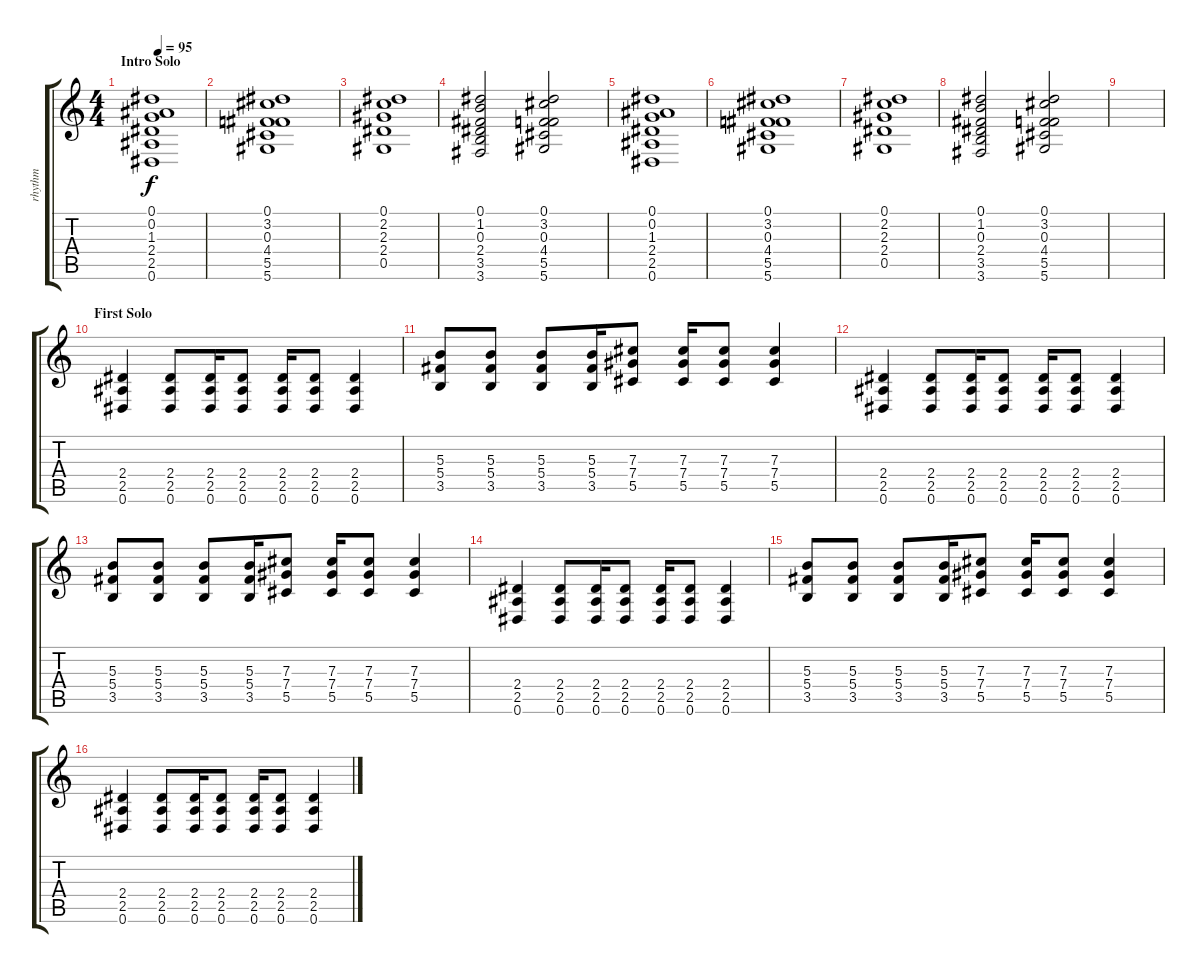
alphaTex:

\track ("rhythm" "rhythm") {instrument overdrivenguitar}
\staff {score tabs}
\tuning (Eb4 Bb3 Gb3 Db3 Ab2 Eb2) {hide}
\ts (4 4)
\section ("" "Intro Solo")
\tempo 95
\clef g2
\ks c
(0.1 0.2 1.3 2.4 2.5 0.6).1{dy f instrument overdrivenguitar} |
(0.1 3.2 0.3 4.4 5.5 5.6).1 |
(0.1 2.2 2.3 2.4 0.5).1 |
(0.1 1.2 0.3 2.4 3.5 3.6).2 (0.1 3.2 0.3 4.4 5.5 5.6).2 |
(0.1 0.2 1.3 2.4 2.5 0.6).1 |
(0.1 3.2 0.3 4.4 5.5 5.6).1 |
(0.1 2.2 2.3 2.4 0.5).1 |
(0.1 1.2 0.3 2.4 3.5 3.6).2 (0.1 3.2 0.3 4.4 5.5 5.6).2 |
|
\section ("" "First Solo")
(2.4 2.5 0.6).4 (2.4 2.5 0.6).8 (2.4 2.5 0.6).16 (2.4 2.5 0.6).8 (2.4 2.5 0.6).16 (2.4 2.5 0.6).8 (2.4 2.5 0.6).4 |
(5.3 5.4 3.5).8 (5.3 5.4 3.5).8 (5.3 5.4 3.5).8 (5.3 5.4 3.5).16 (7.3 7.4 5.5).8 (7.3 7.4 5.5).16 (7.3 7.4 5.5).8 (7.3 7.4 5.5).4 |
(2.4 2.5 0.6).4 (2.4 2.5 0.6).8 (2.4 2.5 0.6).16 (2.4 2.5 0.6).8 (2.4 2.5 0.6).16 (2.4 2.5 0.6).8 (2.4 2.5 0.6).4 |
(5.3 5.4 3.5).8 (5.3 5.4 3.5).8 (5.3 5.4 3.5).8 (5.3 5.4 3.5).16 (7.3 7.4 5.5).8 (7.3 7.4 5.5).16 (7.3 7.4 5.5).8 (7.3 7.4 5.5).4 |
(2.4 2.5 0.6).4 (2.4 2.5 0.6).8 (2.4 2.5 0.6).16 (2.4 2.5 0.6).8 (2.4 2.5 0.6).16 (2.4 2.5 0.6).8 (2.4 2.5 0.6).4 |
(5.3 5.4 3.5).8 (5.3 5.4 3.5).8 (5.3 5.4 3.5).8 (5.3 5.4 3.5).16 (7.3 7.4 5.5).8 (7.3 7.4 5.5).16 (7.3 7.4 5.5).8 (7.3 7.4 5.5).4 |
(2.4 2.5 0.6).4 (2.4 2.5 0.6).8 (2.4 2.5 0.6).16 (2.4 2.5 0.6).8 (2.4 2.5 0.6).16 (2.4 2.5 0.6).8 (2.4 2.5 0.6).4
